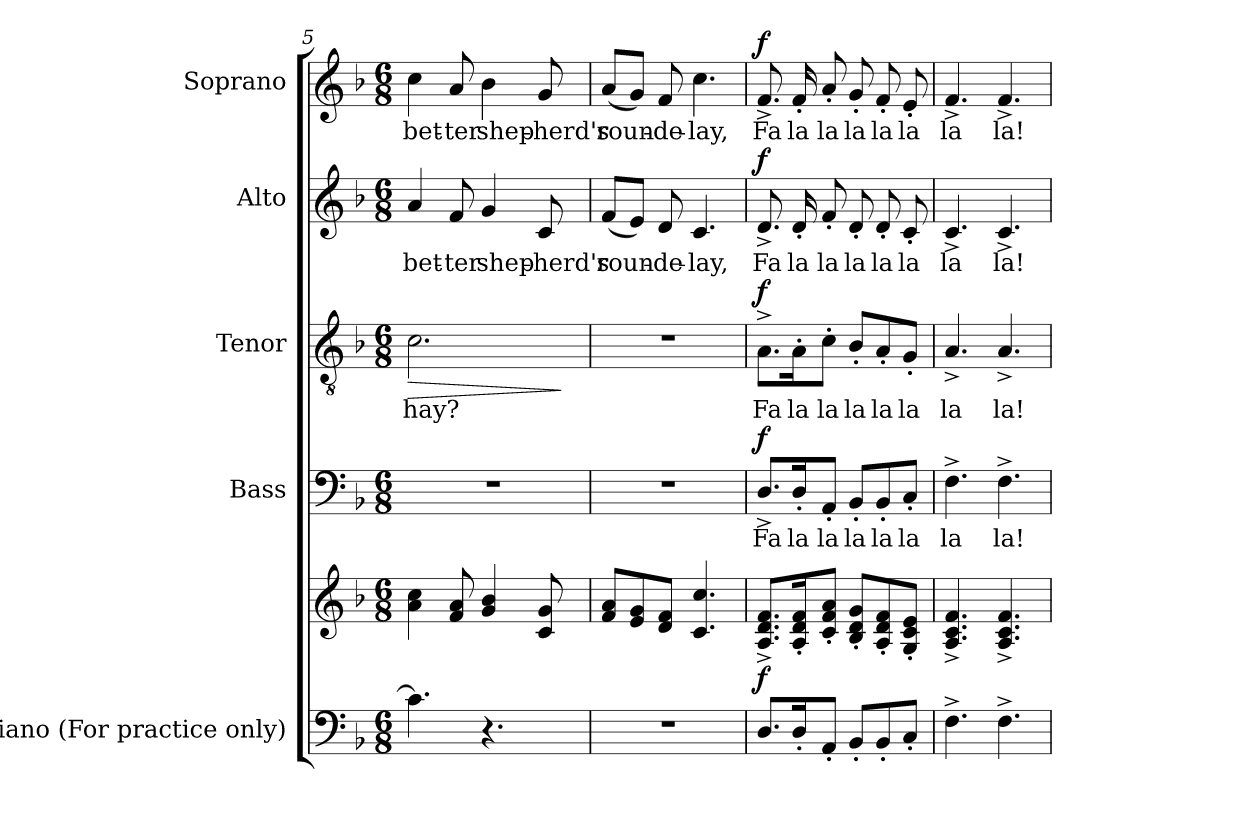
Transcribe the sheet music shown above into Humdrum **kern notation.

**kern	**kern	**dynam	**kern	**text	**dynam	**kern	**text	**dynam	**kern	**text	**dynam	**kern	**text	**dynam
*part5	*part5	*part5	*part4	*part4	*part4	*part3	*part3	*part3	*part2	*part2	*part2	*part1	*part1	*part1
*staff6	*staff5	*staff5/6	*staff4	*staff4	*staff4	*staff3	*staff3	*staff3	*staff2	*staff2	*staff2	*staff1	*staff1	*staff1
*I"Piano (For  practice  only)	*	*	*I"Bass	*	*	*I"Tenor	*	*	*I"Alto	*	*	*I"Soprano	*	*
*I'Pno.	*	*	*I'B.	*	*	*I'T.	*	*	*I'A.	*	*	*I'S.	*	*
*clefF4	*clefG2	*	*clefF4	*	*	*clefGv2	*	*	*clefG2	*	*	*clefG2	*	*
*	*	*	*	*	*	*ITrd7c12	*	*	*	*	*	*	*	*
*k[b-]	*k[b-]	*	*k[b-]	*	*	*k[b-]	*	*	*k[b-]	*	*	*k[b-]	*	*
*F:	*F:	*	*F:	*	*	*F:	*	*	*F:	*	*	*F:	*	*
*M6/8	*M6/8	*	*M6/8	*	*	*M6/8	*	*	*M6/8	*	*	*M6/8	*	*
=5	=5	=5	=5	=5	=5	=5	=5	=5	=5	=5	=5	=5	=5	=5
!	!	!	!LO:N:vis=1	!	!	!	!	!	!	!	!	!	!	!
!	!	!	!	!	!	!	!LO:LY:b:color=#000000	!LO:HP:b	!	!	!	!	!	!
!	!	!	!	!	!	!	!	!	!	!LO:LY:b:color=#000000	!	!	!	!
!	!	!	!	!	!	!	!	!	!	!	!	!	!LO:LY:b:color=#000000	!
4.ci\]	4ai\ 4cci	.	2.r	.	.	2.Ci\	hay?	>	4ai/	bet-	.	4cci\	bet-	.
!	!	!	!	!	!	!	!	!	!	!LO:LY:b:color=#000000	!	!	!	!
!	!	!	!	!	!	!	!	!	!	!	!	!	!LO:LY:b:color=#000000	!
.	8fi/ 8ai	.	.	.	.	.	.	.	8fi/	-ter	.	8ai/	-ter	.
!	!	!	!	!	!	!	!	!	!	!LO:LY:b:color=#000000	!	!	!	!
!	!	!	!	!	!	!	!	!	!	!	!	!	!LO:LY:b:color=#000000	!
4.r	4gi/ 4b-i	.	.	.	.	.	.	.	4gi/	shep-	.	4b-i\	shep-	.
!	!	!	!	!	!	!	!	!	!	!LO:LY:b:color=#000000	!	!	!	!
!	!	!	!	!	!	!	!	!	!	!	!	!	!LO:LY:b:color=#000000	!
.	8ci/ 8gi	.	.	.	.	.	.	.	8ci/	-herd's	.	8gi/	-herd's	.
.	.	.	.	.	.	.	.	]	.	.	.	.	.	.
=6	=6	=6	=6	=6	=6	=6	=6	=6	=6	=6	=6	=6	=6	=6
!LO:N:vis=1	!	!	!LO:N:vis=1	!	!	!LO:N:vis=1	!	!	!	!	!	!	!	!
!	!	!	!	!	!	!	!	!	!	!LO:LY:b:color=#000000	!	!	!	!
!	!	!	!	!	!	!	!	!	!	!	!	!	!LO:LY:b:color=#000000	!
2.r	8fi/ 8aiL	.	2.r	.	.	2.r	.	.	(8fi/L	roun-	.	(8ai/L	roun-	.
.	8ei/ 8gi	.	.	.	.	.	.	.	8ei/J)	.	.	8gi/J)	.	.
!	!	!	!	!	!	!	!	!	!	!LO:LY:b:color=#000000	!	!	!	!
!	!	!	!	!	!	!	!	!	!	!	!	!	!LO:LY:b:color=#000000	!
.	8di/ 8fiJ	.	.	.	.	.	.	.	8di/	-de-	.	8fi/	-de-	.
!	!	!	!	!	!	!	!	!	!	!LO:LY:b:color=#000000	!	!	!	!
!	!	!	!	!	!	!	!	!	!	!	!	!	!LO:LY:b:color=#000000	!
.	4.ci/ 4.cci	.	.	.	.	.	.	.	4.ci/	-lay,	.	4.cci\	-lay,	.
!!LO:LB:g=z
=7	=7	=7	=7	=7	=7	=7	=7	=7	=7	=7	=7	=7	=7	=7
!	!	!	!	!LO:LY:b:color=#000000	!	!	!	!	!	!	!	!	!	!
!	!	!	!	!	!	!	!LO:LY:b:color=#000000	!	!	!	!	!	!	!
!	!	!	!	!	!	!	!	!	!	!LO:LY:b:color=#000000	!	!	!	!
!	!	!	!	!	!	!	!	!	!	!	!	!	!LO:LY:b:color=#000000	!
8.Di/L	8.Ai/^ 8.di^ 8.fi^L	f	8.D^i/L	Fa	f	8.AA^i\L	Fa	f	8.d^i/	Fa	f	8.f^i/	Fa	f
!	!	!	!	!LO:LY:b:color=#000000	!	!	!	!	!	!	!	!	!	!
!	!	!	!	!	!	!	!LO:LY:b:color=#000000	!	!	!	!	!	!	!
!	!	!	!	!	!	!	!	!	!	!LO:LY:b:color=#000000	!	!	!	!
!	!	!	!	!	!	!	!	!	!	!	!	!	!LO:LY:b:color=#000000	!
16D'i/k	16Ai/' 16di' 16fi'k	.	16D'i/K	la	.	16AA'i\K	la	.	16d'i/	la	.	16f'i/	la	.
!	!	!	!	!LO:LY:b:color=#000000	!	!	!	!	!	!	!	!	!	!
!	!	!	!	!	!	!	!LO:LY:b:color=#000000	!	!	!	!	!	!	!
!	!	!	!	!	!	!	!	!	!	!LO:LY:b:color=#000000	!	!	!	!
!	!	!	!	!	!	!	!	!	!	!	!	!	!LO:LY:b:color=#000000	!
8AA'i/J	8ci/' 8fi' 8ai'J	.	8AA'i/J	la	.	8C'i\J	la	.	8f'i/	la	.	8a'i/	la	.
!	!	!	!	!LO:LY:b:color=#000000	!	!	!	!	!	!	!	!	!	!
!	!	!	!	!	!	!	!LO:LY:b:color=#000000	!	!	!	!	!	!	!
!	!	!	!	!	!	!	!	!	!	!LO:LY:b:color=#000000	!	!	!	!
!	!	!	!	!	!	!	!	!	!	!	!	!	!LO:LY:b:color=#000000	!
8BB-'i/L	8B-i/' 8di' 8gi'L	.	8BB-'i/L	la	.	8BB-'i/L	la	.	8d'i/	la	.	8g'i/	la	.
!	!	!	!	!LO:LY:b:color=#000000	!	!	!	!	!	!	!	!	!	!
!	!	!	!	!	!	!	!LO:LY:b:color=#000000	!	!	!	!	!	!	!
!	!	!	!	!	!	!	!	!	!	!LO:LY:b:color=#000000	!	!	!	!
!	!	!	!	!	!	!	!	!	!	!	!	!	!LO:LY:b:color=#000000	!
8BB-'i/	8Ai/' 8di' 8fi'	.	8BB-'i/	la	.	8AA'i/	la	.	8d'i/	la	.	8f'i/	la	.
!	!	!	!	!LO:LY:b:color=#000000	!	!	!	!	!	!	!	!	!	!
!	!	!	!	!	!	!	!LO:LY:b:color=#000000	!	!	!	!	!	!	!
!	!	!	!	!	!	!	!	!	!	!LO:LY:b:color=#000000	!	!	!	!
!	!	!	!	!	!	!	!	!	!	!	!	!	!LO:LY:b:color=#000000	!
8C'i/J	8Gi/' 8ci' 8ei'J	.	8C'i/J	la	.	8GG'i/J	la	.	8c'i/	la	.	8e'i/	la	.
=8	=8	=8	=8	=8	=8	=8	=8	=8	=8	=8	=8	=8	=8	=8
!	!	!	!	!LO:LY:b:color=#000000	!	!	!	!	!	!	!	!	!	!
!	!	!	!	!	!	!	!LO:LY:b:color=#000000	!	!	!	!	!	!	!
!	!	!	!	!	!	!	!	!	!	!LO:LY:b:color=#000000	!	!	!	!
!	!	!	!	!	!	!	!	!	!	!	!	!	!LO:LY:b:color=#000000	!
4.F^i\	4.Ai/^ 4.ci^ 4.fi^	.	4.F^i\	la	.	4.AA^i/	la	.	4.c^i/	la	.	4.f^i/	la	.
!	!	!	!	!LO:LY:b:color=#000000	!	!	!	!	!	!	!	!	!	!
!	!	!	!	!	!	!	!LO:LY:b:color=#000000	!	!	!	!	!	!	!
!	!	!	!	!	!	!	!	!	!	!LO:LY:b:color=#000000	!	!	!	!
!	!	!	!	!	!	!	!	!	!	!	!	!	!LO:LY:b:color=#000000	!
4.F^i\	4.Ai/^ 4.ci^ 4.fi^	.	4.F^i\	la!	.	4.AA^i/	la!	.	4.c^i/	la!	.	4.f^i/	la!	.
=	=	=	=	=	=	=	=	=	=	=	=	=	=	=
*-	*-	*-	*-	*-	*-	*-	*-	*-	*-	*-	*-	*-	*-	*-
